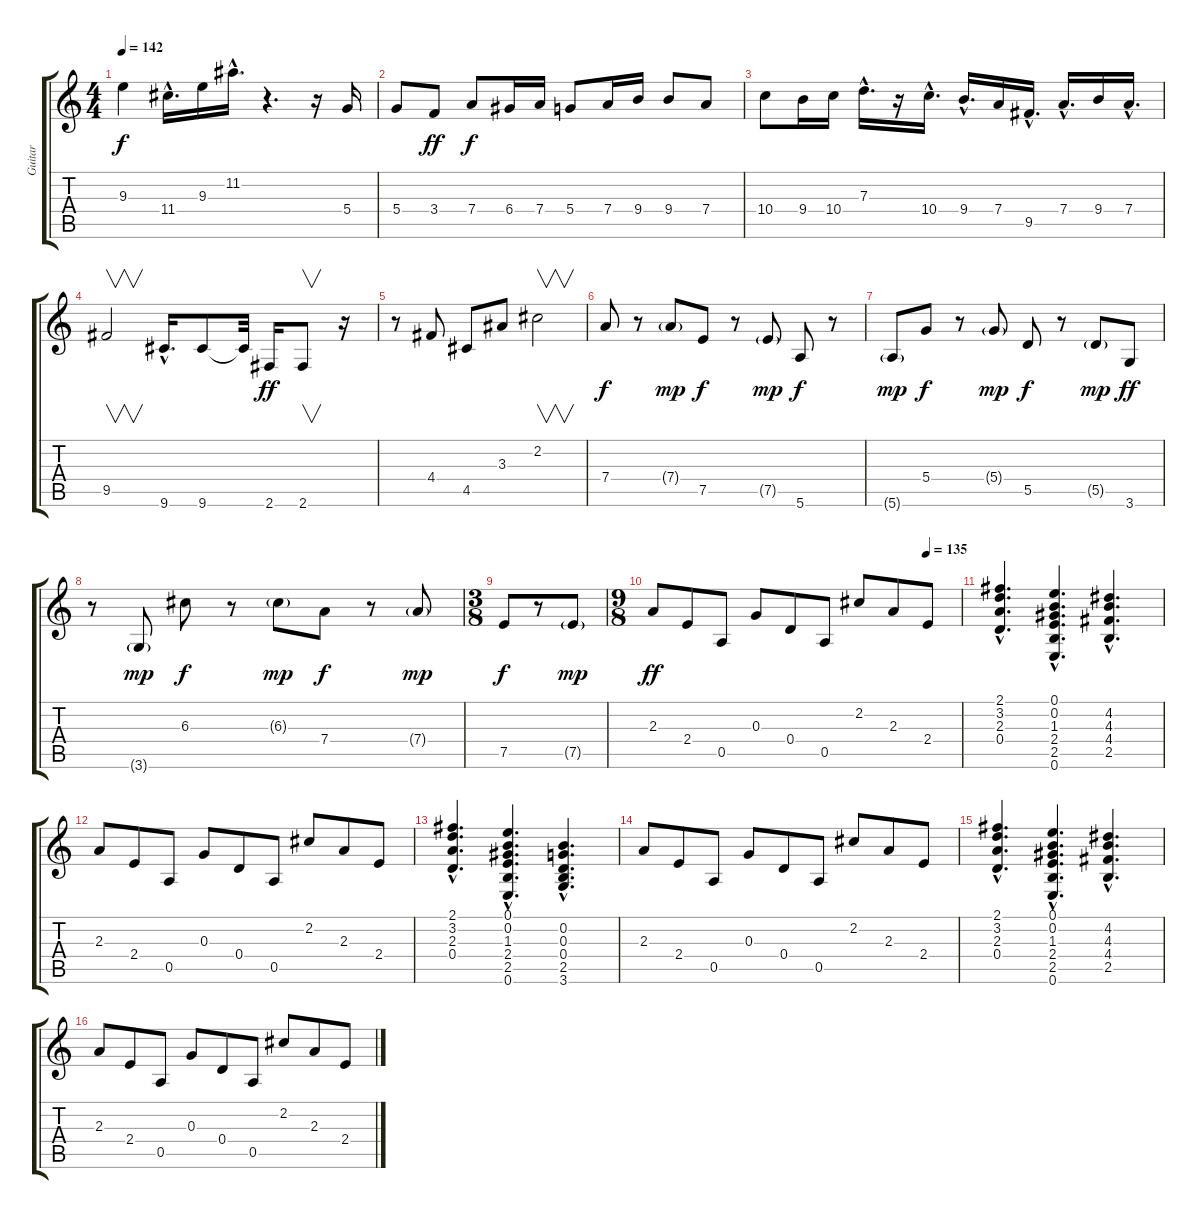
\track ("Guitar" "Guitar") {instrument electricguitarclean}
\staff {score tabs}
\tuning (E4 B3 G3 D3 A2 E2) {hide}
\ts (4 4)
\tempo 142
\clef g2
\ks c
9.3.4{dy f} 11.4{hac}.16{d} 9.3.16 11.2{hac}.16{d} r.4{d} r.16 5.4.16 |
5.4.8 3.4.8{dy ff} 7.4.8{dy f} 6.4.16 7.4.16 5.4.8 7.4.16 9.4.16 9.4.8 7.4.8 |
10.4.8 9.4.16 10.4.16 7.3{hac}.16{d} r.16 10.4{hac}.16{d} 9.4{hac}.16{d} 7.4.16 9.5{hac}.16{d} 7.4{hac}.16{d} 9.4.16 7.4{hac}.16{d} |
9.5.2{v} 9.6{hac}.16{d} 9.6.8 9.6{t}.32 2.6.16{dy ff} 2.6.8{v} r.16 |
r.8 4.4.8 4.5.8 3.3.8 2.2.2{v} |
7.4.8{dy f} r.8 7.4{g}.8{dy mp} 7.5.8{dy f} r.8 7.5{g}.8{dy mp} 5.6.8{dy f} r.8 |
5.6{g}.8{dy mp} 5.4.8{dy f} r.8 5.4{g}.8{dy mp} 5.5.8{dy f} r.8 5.5{g}.8{dy mp} 3.6.8{dy ff} |
r.8 3.6{g}.8{dy mp} 6.3.8{dy f} r.8 6.3{g}.8{dy mp} 7.4.8{dy f} r.8 7.4{g}.8{dy mp} |
\ts (3 8)
7.5.8{dy f} r.8 7.5{g}.8{dy mp} |
\ts (9 8)
\tempo (135 0.8888888888888888)
2.3.8{dy ff} 2.4.8 0.5.8 0.3.8 0.4.8 0.5.8 2.2.8 2.3.8 2.4.8 |
(2.1{hac} 3.2{hac} 2.3{hac} 0.4{hac}).4{d} (0.1{hac} 0.2{hac} 1.3{hac} 2.4{hac} 2.5{hac} 0.6{hac}).4{d} (4.2{hac} 4.3{hac} 4.4{hac} 2.5{hac}).4{d} |
2.3.8 2.4.8 0.5.8 0.3.8 0.4.8 0.5.8 2.2.8 2.3.8 2.4.8 |
(2.1{hac} 3.2{hac} 2.3{hac} 0.4{hac}).4{d} (0.1{hac} 0.2{hac} 1.3{hac} 2.4{hac} 2.5{hac} 0.6{hac}).4{d} (0.2{hac} 0.3{hac} 0.4{hac} 2.5{hac} 3.6{hac}).4{d} |
2.3.8 2.4.8 0.5.8 0.3.8 0.4.8 0.5.8 2.2.8 2.3.8 2.4.8 |
(2.1{hac} 3.2{hac} 2.3{hac} 0.4{hac}).4{d} (0.1{hac} 0.2{hac} 1.3{hac} 2.4{hac} 2.5{hac} 0.6{hac}).4{d} (4.2{hac} 4.3{hac} 4.4{hac} 2.5{hac}).4{d} |
2.3.8 2.4.8 0.5.8 0.3.8 0.4.8 0.5.8 2.2.8 2.3.8 2.4.8
